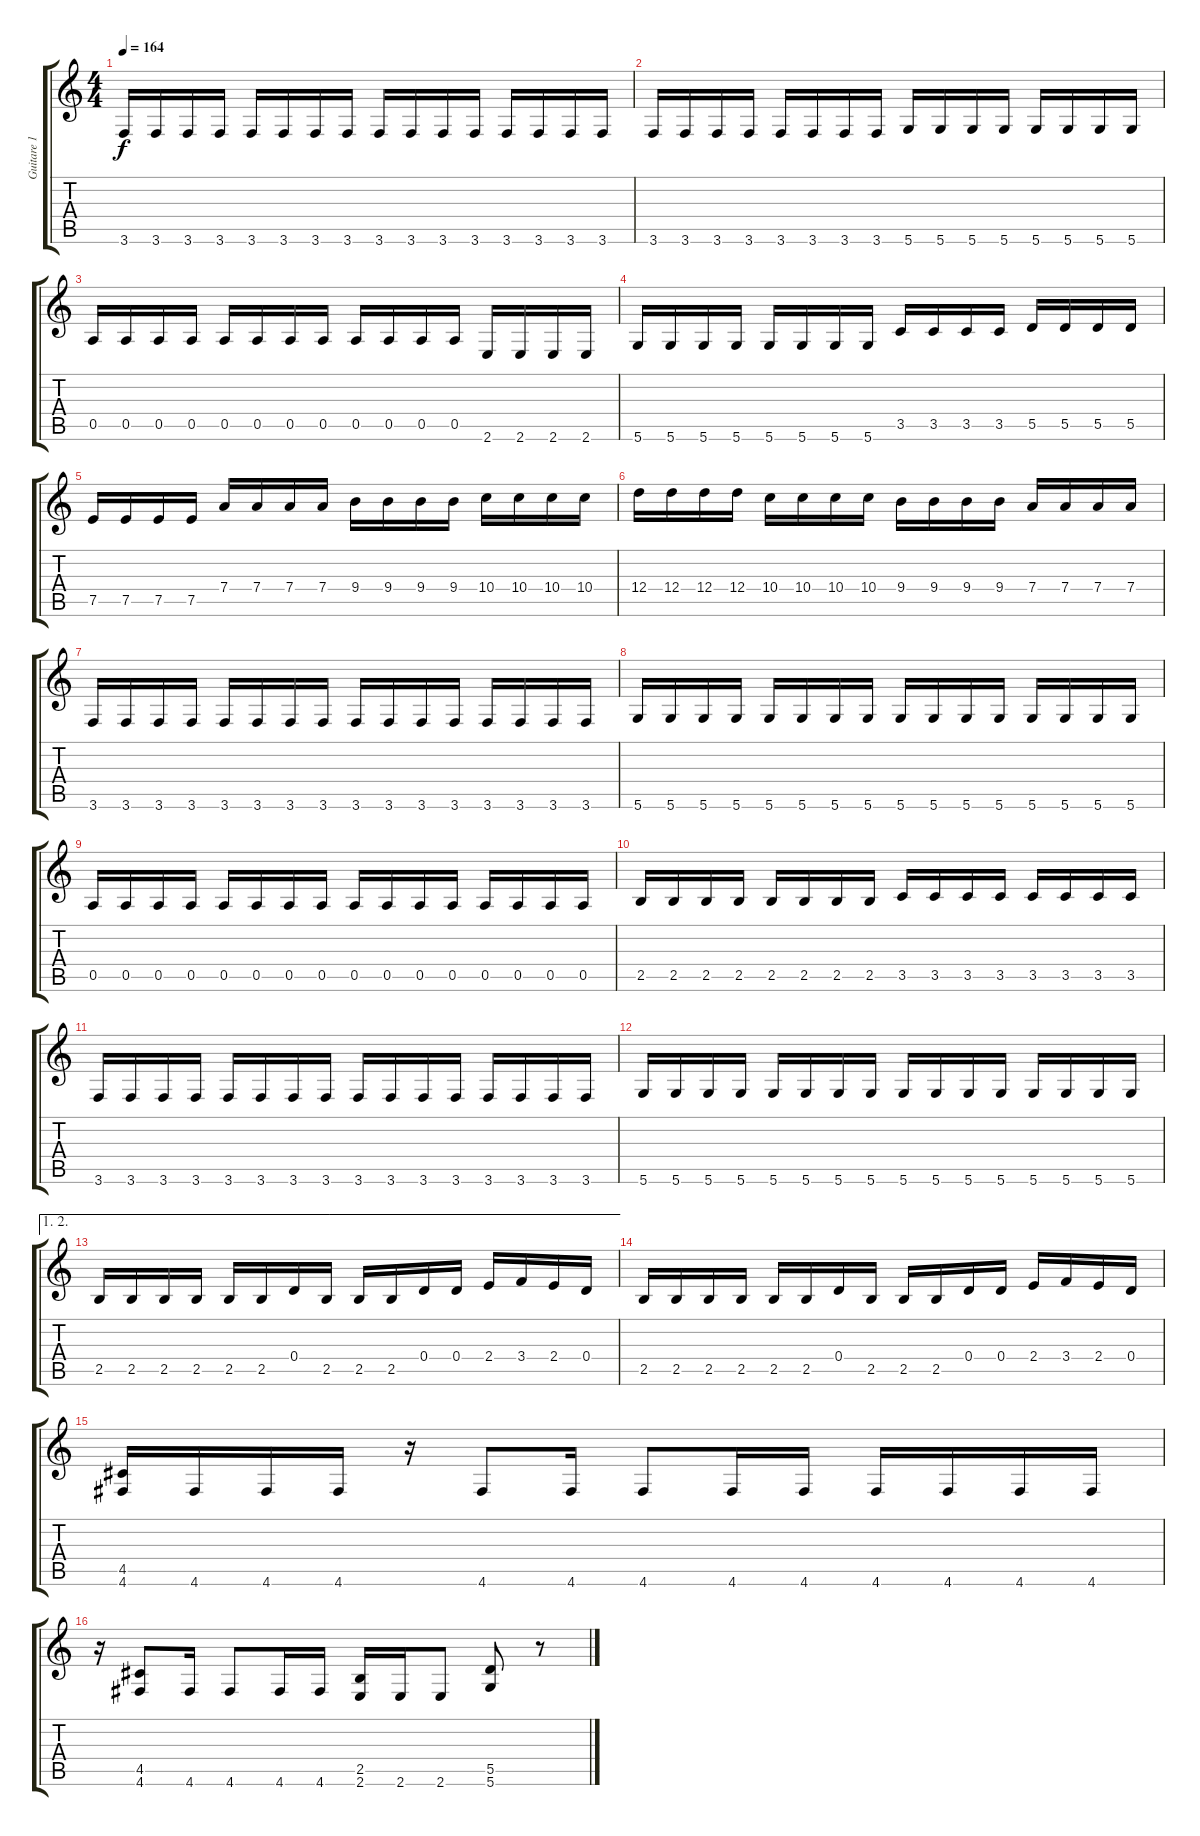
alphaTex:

\track ("Guitare 1" "Guitare 1") {instrument distortionguitar}
\staff {score tabs}
\tuning (E4 B3 G3 D3 A2 D2) {hide}
\ts (4 4)
\tempo 164
\clef g2
\ks c
3.6.16{dy f} 3.6.16 3.6.16 3.6.16 3.6.16 3.6.16 3.6.16 3.6.16 3.6.16 3.6.16 3.6.16 3.6.16 3.6.16 3.6.16 3.6.16 3.6.16 |
3.6.16 3.6.16 3.6.16 3.6.16 3.6.16 3.6.16 3.6.16 3.6.16 5.6.16 5.6.16 5.6.16 5.6.16 5.6.16 5.6.16 5.6.16 5.6.16 |
0.5.16 0.5.16 0.5.16 0.5.16 0.5.16 0.5.16 0.5.16 0.5.16 0.5.16 0.5.16 0.5.16 0.5.16 2.6.16 2.6.16 2.6.16 2.6.16 |
5.6.16 5.6.16 5.6.16 5.6.16 5.6.16 5.6.16 5.6.16 5.6.16 3.5.16 3.5.16 3.5.16 3.5.16 5.5.16 5.5.16 5.5.16 5.5.16 |
7.5.16 7.5.16 7.5.16 7.5.16 7.4.16 7.4.16 7.4.16 7.4.16 9.4.16 9.4.16 9.4.16 9.4.16 10.4.16 10.4.16 10.4.16 10.4.16 |
12.4.16 12.4.16 12.4.16 12.4.16 10.4.16 10.4.16 10.4.16 10.4.16 9.4.16 9.4.16 9.4.16 9.4.16 7.4.16 7.4.16 7.4.16 7.4.16 |
3.6.16 3.6.16 3.6.16 3.6.16 3.6.16 3.6.16 3.6.16 3.6.16 3.6.16 3.6.16 3.6.16 3.6.16 3.6.16 3.6.16 3.6.16 3.6.16 |
5.6.16 5.6.16 5.6.16 5.6.16 5.6.16 5.6.16 5.6.16 5.6.16 5.6.16 5.6.16 5.6.16 5.6.16 5.6.16 5.6.16 5.6.16 5.6.16 |
0.5.16 0.5.16 0.5.16 0.5.16 0.5.16 0.5.16 0.5.16 0.5.16 0.5.16 0.5.16 0.5.16 0.5.16 0.5.16 0.5.16 0.5.16 0.5.16 |
2.5.16 2.5.16 2.5.16 2.5.16 2.5.16 2.5.16 2.5.16 2.5.16 3.5.16 3.5.16 3.5.16 3.5.16 3.5.16 3.5.16 3.5.16 3.5.16 |
3.6.16 3.6.16 3.6.16 3.6.16 3.6.16 3.6.16 3.6.16 3.6.16 3.6.16 3.6.16 3.6.16 3.6.16 3.6.16 3.6.16 3.6.16 3.6.16 |
5.6.16 5.6.16 5.6.16 5.6.16 5.6.16 5.6.16 5.6.16 5.6.16 5.6.16 5.6.16 5.6.16 5.6.16 5.6.16 5.6.16 5.6.16 5.6.16 |
\ae (1 2)
2.5.16 2.5.16 2.5.16 2.5.16 2.5.16 2.5.16 0.4.16 2.5.16 2.5.16 2.5.16 0.4.16 0.4.16 2.4.16 3.4.16 2.4.16 0.4.16 |
2.5.16 2.5.16 2.5.16 2.5.16 2.5.16 2.5.16 0.4.16 2.5.16 2.5.16 2.5.16 0.4.16 0.4.16 2.4.16 3.4.16 2.4.16 0.4.16 |
(4.5 4.6).16 4.6.16 4.6.16 4.6.16 r.16 4.6.8 4.6.16 4.6.8 4.6.16 4.6.16 4.6.16 4.6.16 4.6.16 4.6.16 |
r.16 (4.5 4.6).8 4.6.16 4.6.8 4.6.16 4.6.16 (2.5 2.6).16 2.6.16 2.6.8 (5.5 5.6).8 r.8
